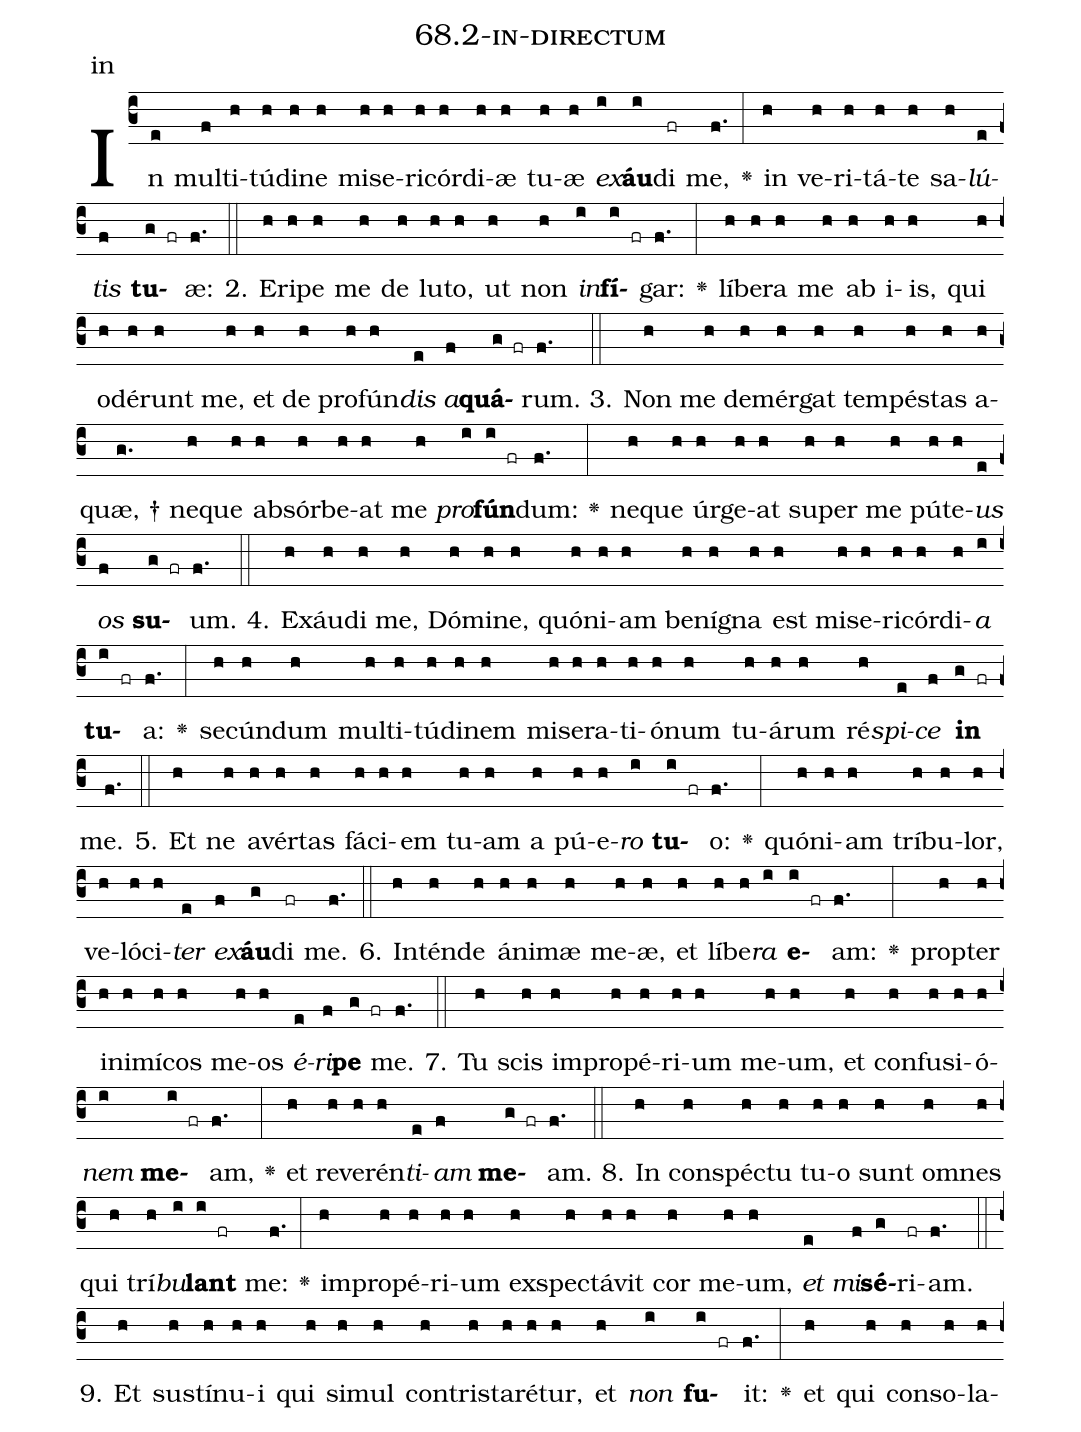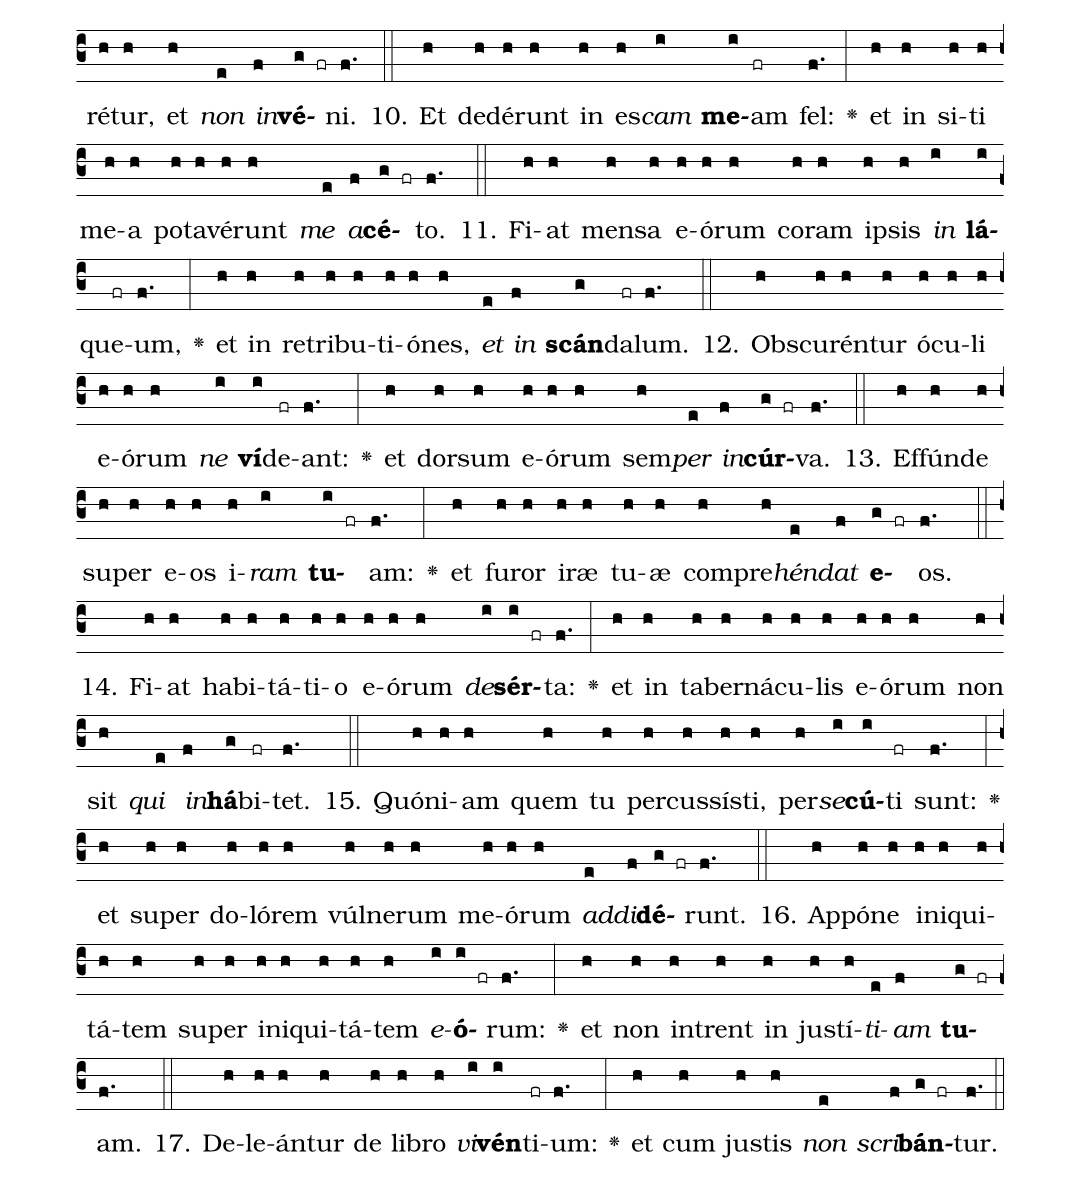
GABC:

name: 68.2-in-directum;
annotation: in;
%%
(c3)In(e) mul(f)ti(h)tú(h)di(h)ne(h) mi(h)se(h)ri(h)cór(h)di(h)æ(h) tu(h)æ(h) <i>ex</i>(i)<b>áu</b>(i)di(fr) me,(f.) <v>\greheightstar</v>(:) in(h) ve(h)ri(h)tá(h)te(h) sa(h)<i>lú</i>(e)<i>tis</i>(f) <b>tu</b>(g fr)æ:(f.) (::)
2. E(h)ri(h)pe(h) me(h) de(h) lu(h)to,(h) ut(h) non(h) <i>in</i>(i)<b>fí</b>(i fr)gar:(f.) <v>\greheightstar</v>(:) lí(h)be(h)ra(h) me(h) ab(h) i(h)is,(h) qui(h) o(h)dé(h)runt(h) me,(h) et(h) de(h) pro(h)fún(h)<i>dis</i>(e) <i>a</i>(f)<b>quá</b>(g fr)rum.(f.) (::)
3. Non(h) me(h) de(h)mér(h)gat(h) tem(h)pés(h)tas(h) a(h)quæ, †(g.) ne(h)que(h) ab(h)sór(h)be(h)at(h) me(h) <i>pro</i>(i)<b>fún</b>(i fr)dum:(f.) <v>\greheightstar</v>(:) ne(h)que(h) úr(h)ge(h)at(h) su(h)per(h) me(h) pú(h)te(h)<i>us</i>(e) <i>os</i>(f) <b>su</b>(g fr)um.(f.) (::)
4. Ex(h)áu(h)di(h) me,(h) Dó(h)mi(h)ne,(h) quón(h)i(h)am(h) be(h)ní(h)gna(h) est(h) mi(h)se(h)ri(h)cór(h)di(h)<i>a</i>(i) <b>tu</b>(i fr)a:(f.) <v>\greheightstar</v>(:) se(h)cún(h)dum(h) mul(h)ti(h)tú(h)di(h)nem(h) mi(h)se(h)ra(h)ti(h)ó(h)num(h) tu(h)á(h)rum(h) ré(h)<i>spi</i>(e)<i>ce</i>(f) <b>in</b>(g fr) me.(f.) (::)
5. Et(h) ne(h) a(h)vér(h)tas(h) fá(h)ci(h)em(h) tu(h)am(h) a(h) pú(h)e(h)<i>ro</i>(i) <b>tu</b>(i fr)o:(f.) <v>\greheightstar</v>(:) quón(h)i(h)am(h) trí(h)bu(h)lor,(h) ve(h)ló(h)ci(h)<i>ter</i>(e) <i>ex</i>(f)<b>áu</b>(g)di(fr) me.(f.) (::)
6. In(h)tén(h)de(h) á(h)ni(h)mæ(h) me(h)æ,(h) et(h) lí(h)be(h)<i>ra</i>(i) <b>e</b>(i fr)am:(f.) <v>\greheightstar</v>(:) prop(h)ter(h) in(h)i(h)mí(h)cos(h) me(h)os(h) <i>é</i>(e)<i>ri</i>(f)<b>pe</b>(g fr) me.(f.) (::)
7. Tu(h) scis(h) im(h)pro(h)pé(h)ri(h)um(h) me(h)um,(h) et(h) con(h)fu(h)si(h)ó(h)<i>nem</i>(i) <b>me</b>(i fr)am,(f.) <v>\greheightstar</v>(:) et(h) re(h)ve(h)rén(h)<i>ti</i>(e)<i>am</i>(f) <b>me</b>(g fr)am.(f.) (::)
8. In(h) con(h)spéc(h)tu(h) tu(h)o(h) sunt(h) om(h)nes(h) qui(h) trí(h)<i>bu</i>(i)<b>lant</b>(i fr) me:(f.) <v>\greheightstar</v>(:) im(h)pro(h)pé(h)ri(h)um(h) ex(h)spec(h)tá(h)vit(h) cor(h) me(h)um,(h) <i>et</i>(e) <i>mi</i>(f)<b>sé</b>(g)ri(fr)am.(f.) (::)
9. Et(h) sus(h)tí(h)nu(h)i(h) qui(h) si(h)mul(h) con(h)tris(h)ta(h)ré(h)tur,(h) et(h) <i>non</i>(i) <b>fu</b>(i fr)it:(f.) <v>\greheightstar</v>(:) et(h) qui(h) con(h)so(h)la(h)ré(h)tur,(h) et(h) <i>non</i>(e) <i>in</i>(f)<b>vé</b>(g fr)ni.(f.) (::)
10. Et(h) de(h)dé(h)runt(h) in(h) es(h)<i>cam</i>(i) <b>me</b>(i)am(fr) fel:(f.) <v>\greheightstar</v>(:) et(h) in(h) si(h)ti(h) me(h)a(h) po(h)ta(h)vé(h)runt(h) <i>me</i>(e) <i>a</i>(f)<b>cé</b>(g fr)to.(f.) (::)
11. Fi(h)at(h) men(h)sa(h) e(h)ó(h)rum(h) co(h)ram(h) ip(h)sis(h) <i>in</i>(i) <b>lá</b>(i)que(fr)um,(f.) <v>\greheightstar</v>(:) et(h) in(h) re(h)tri(h)bu(h)ti(h)ó(h)nes,(h) <i>et</i>(e) <i>in</i>(f) <b>scán</b>(g)da(fr)lum.(f.) (::)
12. Obs(h)cu(h)rén(h)tur(h) ó(h)cu(h)li(h) e(h)ó(h)rum(h) <i>ne</i>(i) <b>ví</b>(i)de(fr)ant:(f.) <v>\greheightstar</v>(:) et(h) dor(h)sum(h) e(h)ó(h)rum(h) sem(h)<i>per</i>(e) <i>in</i>(f)<b>cúr</b>(g fr)va.(f.) (::)
13. Ef(h)fún(h)de(h) su(h)per(h) e(h)os(h) i(h)<i>ram</i>(i) <b>tu</b>(i fr)am:(f.) <v>\greheightstar</v>(:) et(h) fu(h)ror(h) i(h)ræ(h) tu(h)æ(h) com(h)pre(h)<i>hén</i>(e)<i>dat</i>(f) <b>e</b>(g fr)os.(f.) (::)
14. Fi(h)at(h) ha(h)bi(h)tá(h)ti(h)o(h) e(h)ó(h)rum(h) <i>de</i>(i)<b>sér</b>(i fr)ta:(f.) <v>\greheightstar</v>(:) et(h) in(h) ta(h)ber(h)ná(h)cu(h)lis(h) e(h)ó(h)rum(h) non(h) sit(h) <i>qui</i>(e) <i>in</i>(f)<b>há</b>(g)bi(fr)tet.(f.) (::)
15. Quón(h)i(h)am(h) quem(h) tu(h) per(h)cus(h)sís(h)ti,(h) per(h)<i>se</i>(i)<b>cú</b>(i)ti(fr) sunt:(f.) <v>\greheightstar</v>(:) et(h) su(h)per(h) do(h)ló(h)rem(h) vúl(h)ne(h)rum(h) me(h)ó(h)rum(h) <i>ad</i>(e)<i>di</i>(f)<b>dé</b>(g fr)runt.(f.) (::)
16. Ap(h)pó(h)ne(h) in(h)i(h)qui(h)tá(h)tem(h) su(h)per(h) in(h)i(h)qui(h)tá(h)tem(h) <i>e</i>(i)<b>ó</b>(i fr)rum:(f.) <v>\greheightstar</v>(:) et(h) non(h) in(h)trent(h) in(h) jus(h)tí(h)<i>ti</i>(e)<i>am</i>(f) <b>tu</b>(g fr)am.(f.) (::)
17. De(h)le(h)án(h)tur(h) de(h) li(h)bro(h) <i>vi</i>(i)<b>vén</b>(i)ti(fr)um:(f.) <v>\greheightstar</v>(:) et(h) cum(h) jus(h)tis(h) <i>non</i>(e) <i>scri</i>(f)<b>bán</b>(g fr)tur.(f.) (::)
